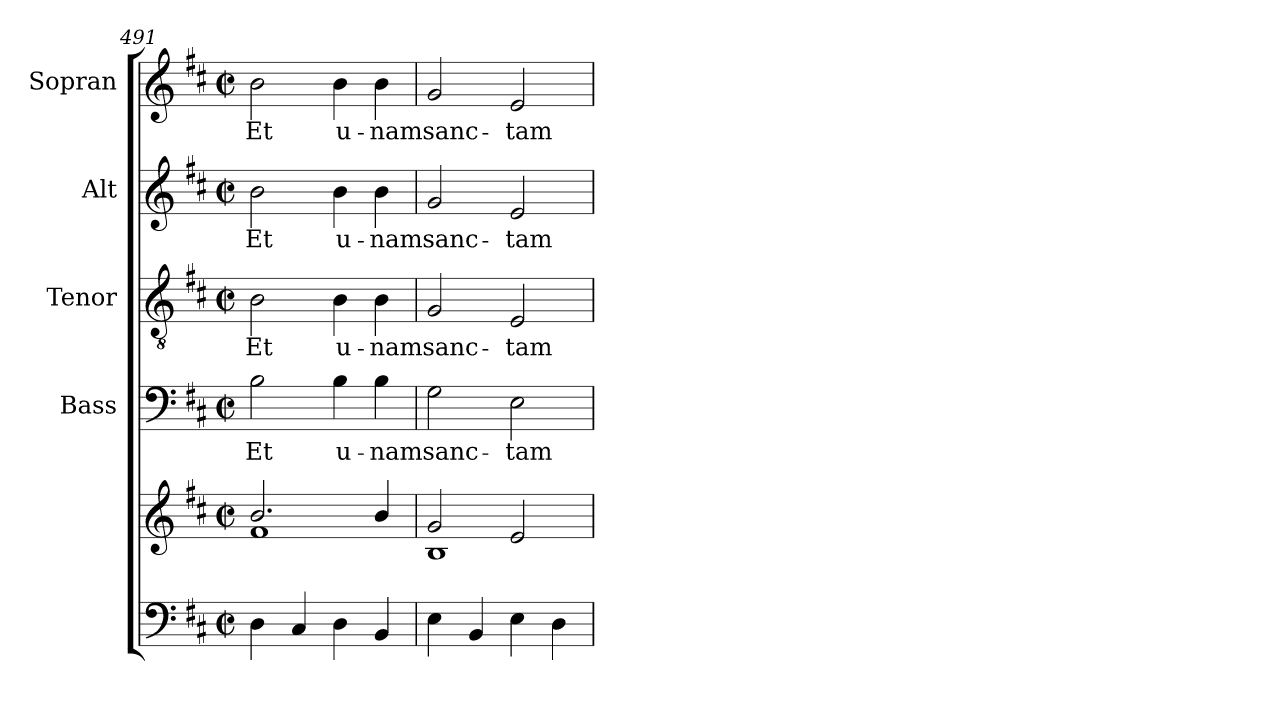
**kern	**kern	**kern	**text	**kern	**text	**kern	**text	**kern	**text
*part5	*part5	*part4	*part4	*part3	*part3	*part2	*part2	*part1	*part1
*staff6	*staff5	*staff4	*staff4	*staff3	*staff3	*staff2	*staff2	*staff1	*staff1
*	*	*I"Bass	*	*I"Tenor	*	*I"Alt	*	*I"Sopran	*
*	*	*I'B.	*	*I'T.	*	*I'A.	*	*I'S.	*
*clefF4	*clefG2	*clefF4	*	*clefGv2	*	*clefG2	*	*clefG2	*
*k[f#c#]	*k[f#c#]	*k[f#c#]	*	*k[f#c#]	*	*k[f#c#]	*	*k[f#c#]	*
*D:	*D:	*D:	*	*D:	*	*D:	*	*D:	*
*M2/2	*M2/2	*M2/2	*	*M2/2	*	*M2/2	*	*M2/2	*
*met(c|)	*met(c|)	*met(c|)	*	*met(c|)	*	*met(c|)	*	*met(c|)	*
=491	=491	=491	=491	=491	=491	=491	=491	=491	=491
*	*^	*	*	*	*	*	*	*	*
!	!	!	!	!LO:LY:b	!	!LO:LY:b	!	!LO:LY:b	!	!LO:LY:b
4D\	2.b/	1f#	2B\	Et	2B\	Et	2b\	Et	2b\	Et
4C#/	.	.	.	.	.	.	.	.	.	.
!	!	!	!	!LO:LY:b	!	!LO:LY:b	!	!LO:LY:b	!	!LO:LY:b
4D\	.	.	4B\	u-	4B\	u-	4b\	u-	4b\	u-
!	!	!	!	!LO:LY:b	!	!LO:LY:b	!	!LO:LY:b	!	!LO:LY:b
4BB/	4b/	.	4B\	-nam	4B\	-nam	4b\	-nam	4b\	-nam
=492	=492	=492	=492	=492	=492	=492	=492	=492	=492	=492
!	!	!	!	!LO:LY:b	!	!LO:LY:b	!	!LO:LY:b	!	!LO:LY:b
4E\	2g/	1B	2G\	sanc-	2G/	sanc-	2g/	sanc-	2g/	sanc-
4BB/	.	.	.	.	.	.	.	.	.	.
!	!	!	!	!LO:LY:b	!	!LO:LY:b	!	!LO:LY:b	!	!LO:LY:b
4E\	2e/	.	2E\	-tam	2E/	-tam	2e/	-tam	2e/	-tam
4D\	.	.	.	.	.	.	.	.	.	.
*	*v	*v	*	*	*	*	*	*	*	*
=	=	=	=	=	=	=	=	=	=
*-	*-	*-	*-	*-	*-	*-	*-	*-	*-
